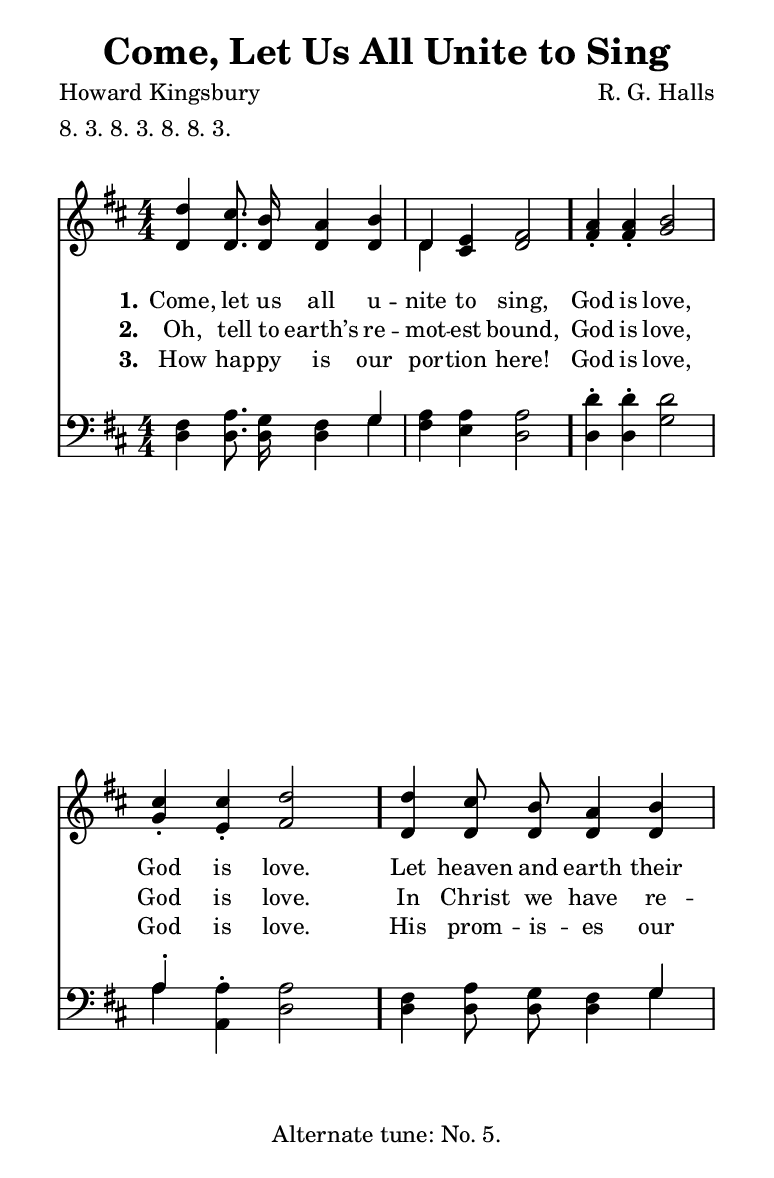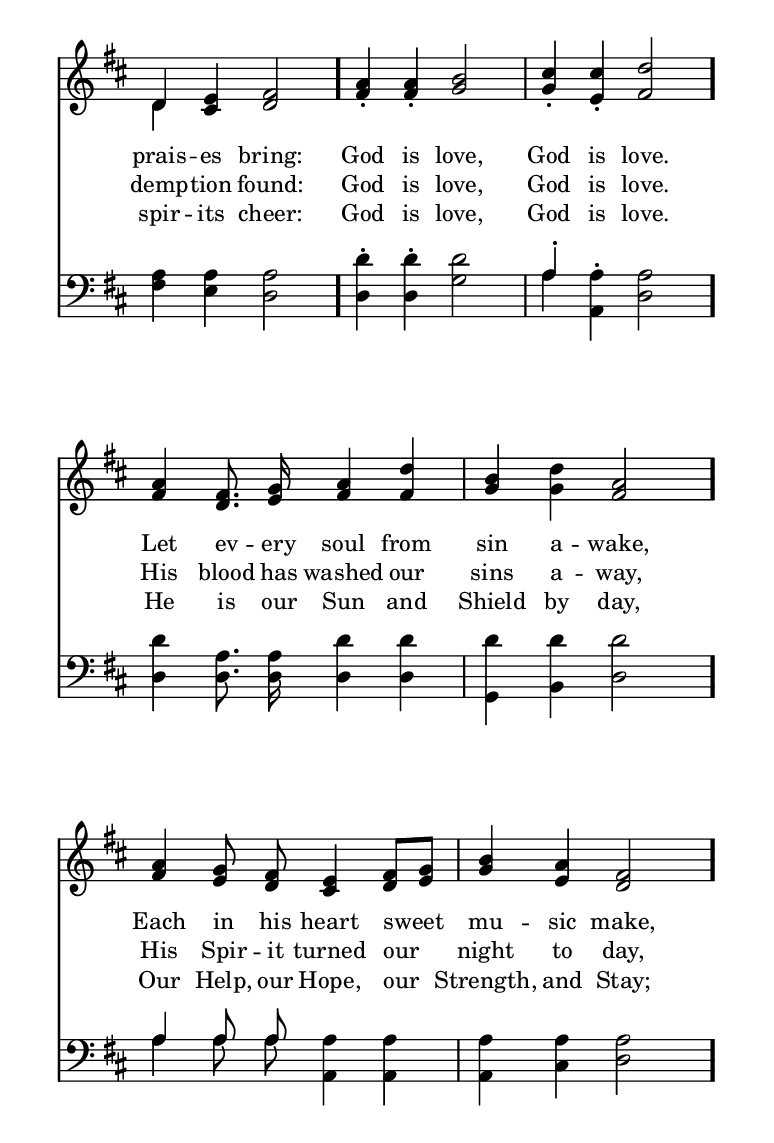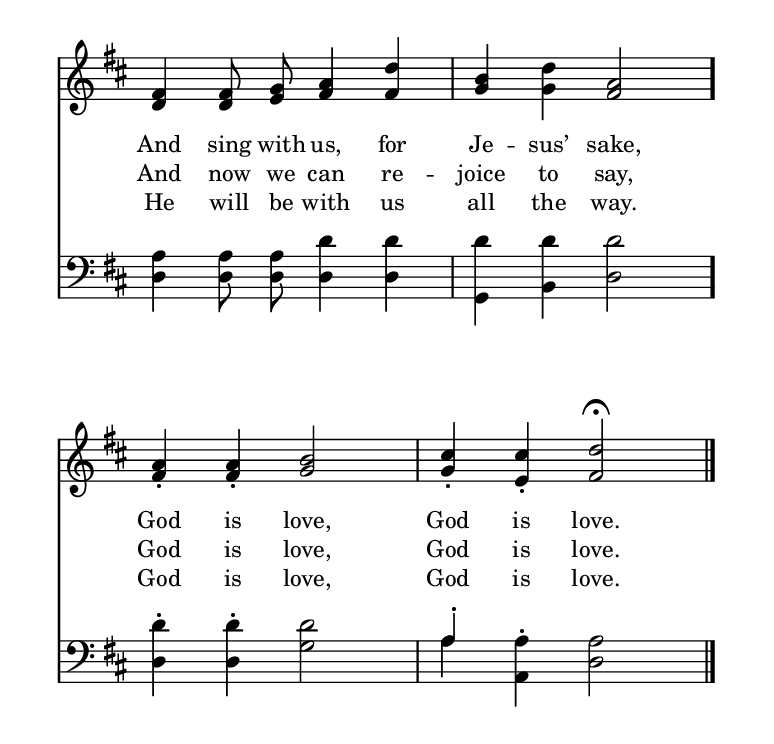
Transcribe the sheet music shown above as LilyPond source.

\include "common/global.ily"
\paper {
  \include "common/paper.ily"
  oddFooterMarkup = \markup { \fill-line { \on-the-fly \first-page "Alternate tune: No. 5." } }
}

\header{
  %gospel
  hymnnumber = "71"
  title = "Come, Let Us All Unite to Sing"
  tunename = "Christ for Me"
  meter = "8. 3. 8. 3. 8. 8. 3."
  poet = "Howard Kingsbury"
  composer = "R. G. Halls"
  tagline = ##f
}

% for fermata in MIDI
ta = { \tempo 4=90 }
tb = { \tempo 4=45 }

patternAA = { \ta c4 c8. c16 c4 c4      | c4 c4 c2 }
patternAB = { \ta c4 c8  c8  c4 c4      | c4 c4 c2 }
patternAC = { \ta c4 c8  c8  c4 c8[ c8] | c4 c4 c2 }

patternBA = { \ta c4 c4 c2 | c4 c4 c2 }
patternBB = { \ta c4 c4 c2 | c4 c4 \tb c2 \ta }

global = {
  \include "common/overrides.ily"
  \override Staff.TimeSignature.style = #'numbered
  \time 4/4
  \override Score.MetronomeMark.transparent = ##t % hide all fermata changes too
  \ta
  \key d \major
  \autoBeamOff
}

notesSoprano = {
\global
\relative c'' {

  \changePitch \patternAA { d cis b a b | d, e fis }
  \changePitch \patternBA { a a b | cis cis d }
  \changePitch \patternAB { d cis b a b | d, e fis }
  \changePitch \patternBA { a a b | cis cis d }

  \changePitch \patternAA { a fis g a d | b d a }
  \changePitch \patternAC { a g fis e fis g | b a fis }
  \changePitch \patternAB { fis fis g a d | b d a }
  \changePitch \patternBA { a a b | cis cis d \fermata }

  \bar "|."

}
}

notesAlto = {
\global
\relative e' {

  \changePitch \patternAA { d d d d d | d cis d }
  \changePitch \patternBA { fis_. fis_. g | g_. e_. fis }
  \changePitch \patternAB { d d d d d | d cis d }
  \changePitch \patternBA { fis_. fis_. g | g_. e_. fis }

  \changePitch \patternAA { fis d e fis fis | g g fis }
  \changePitch \patternAC { fis e d cis d e | g e d }
  \changePitch \patternAB { d d e fis fis | g g fis }
  \changePitch \patternBA { fis_. fis_. g | g_. e_. fis }

}
}

notesTenor = {
\global
\relative a {

  \changePitch \patternAA { fis a g fis g | a a a }
  \changePitch \patternBA { d^. d^. d | a^. a^. a }
  \changePitch \patternAB { fis a g fis g | a a a }
  \changePitch \patternBA { d^. d^. d | a^. a^. a }

  \changePitch \patternAA { d a a d d | d d d }
  \changePitch \patternAB { a a a a a | a a a }
  \changePitch \patternAB { a a a d d | d d d }
  \changePitch \patternBA { d^. d^. d | a^. a^. a }

}
}

notesBass = {
\global
\relative f {

  \changePitch \patternAA { d d d d g | fis e d }
  \changePitch \patternBA { d d g | a a, d }
  \changePitch \patternAB { d d d d g | fis e d }
  \changePitch \patternBA { d d g | a a, d }

  \changePitch \patternAA { d d d d d | g, b d }
  \changePitch \patternAB { a' a a a, a | a cis d }
  \changePitch \patternAB { d d d d d | g, b d }
  \changePitch \patternBA { d d g | a a, d }

}
}

wordsA = \lyricmode {
\set stanza = "1."

Come, let us all u -- nite to sing, \bar "."
God is love, God is love. \bar "." \eogbreak
Let heaven and earth their prais -- es bring: \bar "."
God is love, God is love. \bar "." \eogbreak
Let ev -- ery soul from sin a -- wake, \bar "."
Each in his heart sweet mu -- sic make, \bar "."
And sing with us, for Je -- sus’ sake, \bar "."
God is love, God is love. \bar "."

}

wordsB = \lyricmode {
\set stanza = "2."

Oh, tell to earth’s re -- mot -- est bound,
God is love, God is love.
In Christ we have re -- demp -- tion found:
God is love, God is love.
His blood has washed our sins a -- way,
His Spir -- it turned our night to day,
And now we can re -- joice to say,
God is love, God is love.

}

wordsC = \lyricmode {
\set stanza = "3."

How hap -- py is our por -- tion here!
God is love, God is love.
His prom -- is -- es our spir -- its cheer:
God is love, God is love.
He is our Sun and Shield by day,
Our Help, our Hope, our Strength, and Stay;
He will be with us all the way.
God is love, God is love.

}

\score {
  \context ChoirStaff <<
    \context Staff = upper <<
      \set Staff.autoBeaming = ##f
      \set ChoirStaff.systemStartDelimiter = #'SystemStartBar
      \set ChoirStaff.printPartCombineTexts = ##f
      \partcombine #'(2 . 11) \notesSoprano \notesAlto
      \context NullVoice = sopranos { \voiceOne << \notesSoprano >> }
      \context Lyrics = one   \lyricsto sopranos \wordsA
      \context Lyrics = two   \lyricsto sopranos \wordsB
      \context Lyrics = three \lyricsto sopranos \wordsC
    >>
    \context Staff = men <<
      \set Staff.autoBeaming = ##f
      \clef bass
      \set ChoirStaff.printPartCombineTexts = ##f
      \partcombine #'(2 . 11) \notesTenor \notesBass
    >>
  >>
  \layout {
    \include "common/layout.ily"
  }
  \midi{
    \include "common/midi.ily"
  }
}

\version "2.19.49"  % necessary for upgrading to future LilyPond versions.

% vi:set et ts=2 sw=2 ai nocindent syntax=lilypond:
